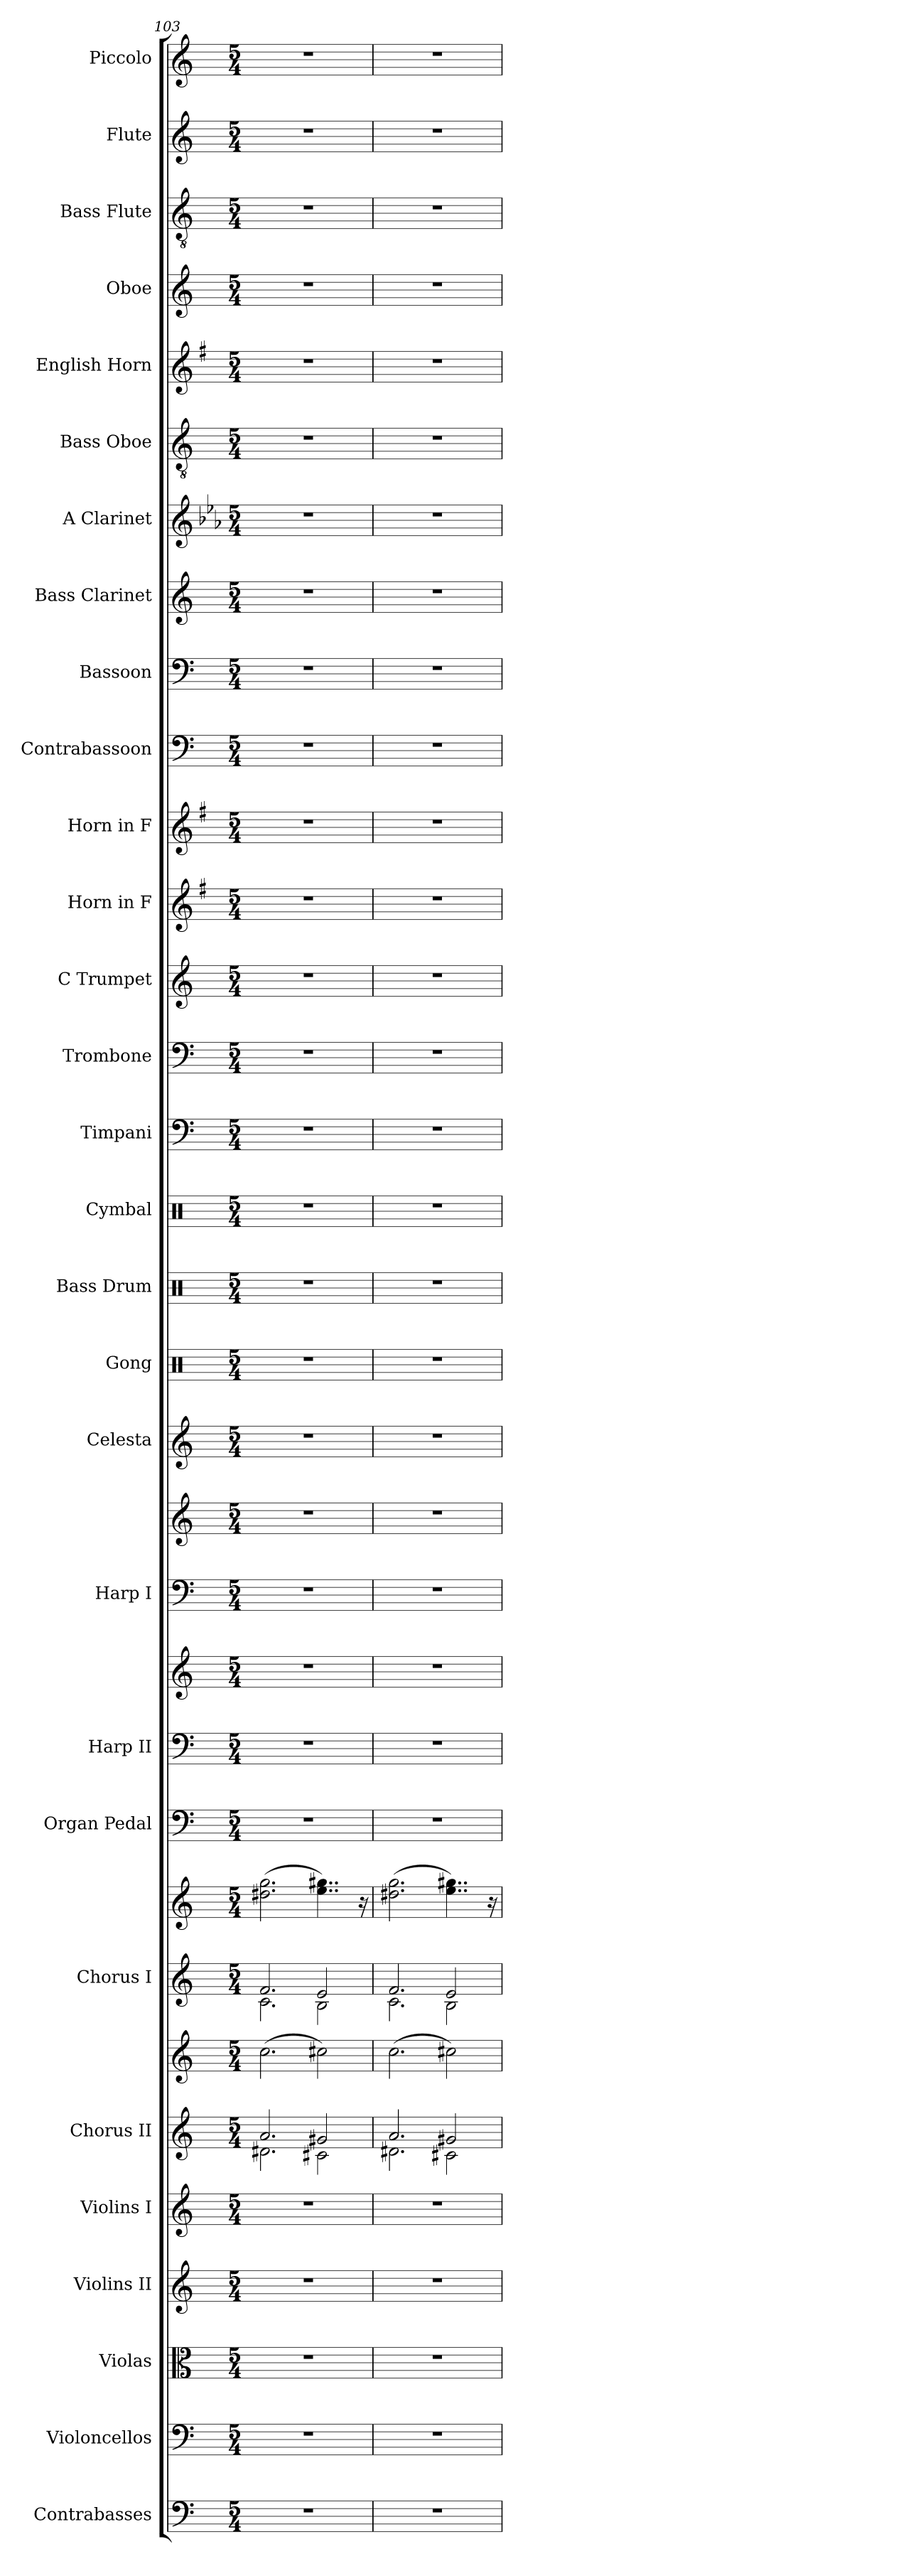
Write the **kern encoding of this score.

**kern	**kern	**kern	**kern	**kern	**kern	**kern	**kern	**kern	**kern	**kern	**kern	**kern	**kern	**kern	**kern	**kern	**kern	**kern	**kern	**kern	**kern	**kern	**kern	**kern	**kern	**kern	**kern	**kern	**kern	**kern	**kern	**kern
*part29	*part28	*part27	*part26	*part25	*part24	*part24	*part23	*part23	*part22	*part21	*part21	*part20	*part20	*part19	*part18	*part17	*part16	*part15	*part14	*part13	*part12	*part11	*part10	*part9	*part8	*part7	*part6	*part5	*part4	*part3	*part2	*part1
*staff33	*staff32	*staff31	*staff30	*staff29	*staff28	*staff27	*staff26	*staff25	*staff24	*staff23	*staff22	*staff21	*staff20	*staff19	*staff18	*staff17	*staff16	*staff15	*staff14	*staff13	*staff12	*staff11	*staff10	*staff9	*staff8	*staff7	*staff6	*staff5	*staff4	*staff3	*staff2	*staff1
*I"Contrabasses	*I"Violoncellos	*I"Violas	*I"Violins II	*I"Violins I	*I"Chorus II	*	*I"Chorus I	*	*I"Organ Pedal	*I"Harp II	*	*I"Harp I	*	*I"Celesta	*I"Gong	*I"Bass Drum	*I"Cymbal	*I"Timpani	*I"Trombone	*I"C Trumpet	*I"Horn in F	*I"Horn in F	*I"Contrabassoon	*I"Bassoon	*I"Bass Clarinet	*I"A Clarinet	*I"Bass Oboe	*I"English Horn	*I"Oboe	*I"Bass Flute	*I"Flute	*I"Piccolo
*I'Cbs.	*I'Vcs.	*I'Vlas.	*I'Vlns.	*I'Vlns.	*I'Chr.	*	*I'Chr.	*	*I'Org.	*I'Hrp.	*	*I'Hrp.	*	*I'Cel.	*I'Gng.	*I'B. Dr.	*I'Cym.	*I'Timp.	*I'Tbn.	*I'C Tpt.	*	*	*I'Cbsn.	*I'Bsn.	*I'B. Cl.	*I'A Cl.	*	*I'E. Hn.	*I'Ob.	*I'B. Fl.	*I'Fl.	*I'Picc.
*clefF4	*clefF4	*clefC3	*clefG2	*clefG2	*clefG2	*clefG2	*clefG2	*clefG2	*clefF4	*clefF4	*clefG2	*clefF4	*clefG2	*clefG2	*clefX	*clefX	*clefX	*clefF4	*clefF4	*clefG2	*clefG2	*clefG2	*clefF4	*clefF4	*clefG2	*clefG2	*clefGv2	*clefG2	*clefG2	*clefGv2	*clefG2	*clefG2
*ITrd7c12	*	*	*	*	*	*	*	*	*	*	*	*	*	*ITrd-7c-12	*	*	*	*	*	*	*ITrd4c7	*ITrd4c7	*ITrd7c12	*	*ITrd8c14	*ITrd2c3	*	*ITrd4c7	*	*	*	*ITrd-7c-12
*k[]	*k[]	*k[]	*k[]	*k[]	*k[]	*k[]	*k[]	*k[]	*k[]	*k[]	*k[]	*k[]	*k[]	*k[]	*k[]	*k[]	*k[]	*k[]	*k[]	*k[]	*k[]	*k[]	*k[]	*k[]	*k[]	*k[]	*k[]	*k[]	*k[]	*k[]	*k[]	*k[]
*M5/4	*M5/4	*M5/4	*M5/4	*M5/4	*M5/4	*M5/4	*M5/4	*M5/4	*M5/4	*M5/4	*M5/4	*M5/4	*M5/4	*M5/4	*M5/4	*M5/4	*M5/4	*M5/4	*M5/4	*M5/4	*M5/4	*M5/4	*M5/4	*M5/4	*M5/4	*M5/4	*M5/4	*M5/4	*M5/4	*M5/4	*M5/4	*M5/4
=103	=103	=103	=103	=103	=103	=103	=103	=103	=103	=103	=103	=103	=103	=103	=103	=103	=103	=103	=103	=103	=103	=103	=103	=103	=103	=103	=103	=103	=103	=103	=103	=103
*	*	*	*	*	*^	*	*^	*	*	*	*	*	*	*	*	*	*	*	*	*	*	*	*	*	*	*	*	*	*	*	*	*
4%5r	4%5r	4%5r	4%5r	4%5r	2.a/	2.d#X\	(2.cc\	2.f/	2.c\	(2.dd#X\ 2.gg\	4%5r	4%5r	4%5r	4%5r	4%5r	4%5r	4%5r	4%5r	4%5r	4%5r	4%5r	4%5r	4%5r	4%5r	4%5r	4%5r	4%5r	4%5r	4%5r	4%5r	4%5r	4%5r	4%5r	4%5r
.	.	.	.	.	2g#X/	2c#X\	2cc#X\)	2e/	2B\	4..ee\ 4..gg#X\)	.	.	.	.	.	.	.	.	.	.	.	.	.	.	.	.	.	.	.	.	.	.	.	.
.	.	.	.	.	.	.	.	.	.	16r	.	.	.	.	.	.	.	.	.	.	.	.	.	.	.	.	.	.	.	.	.	.	.	.
=104	=104	=104	=104	=104	=104	=104	=104	=104	=104	=104	=104	=104	=104	=104	=104	=104	=104	=104	=104	=104	=104	=104	=104	=104	=104	=104	=104	=104	=104	=104	=104	=104	=104	=104
4%5r	4%5r	4%5r	4%5r	4%5r	2.a/	2.d#X\	(2.cc\	2.f/	2.c\	(2.dd#X\ 2.gg\	4%5r	4%5r	4%5r	4%5r	4%5r	4%5r	4%5r	4%5r	4%5r	4%5r	4%5r	4%5r	4%5r	4%5r	4%5r	4%5r	4%5r	4%5r	4%5r	4%5r	4%5r	4%5r	4%5r	4%5r
.	.	.	.	.	2g#X/	2c#X\	2cc#X\)	2e/	2B\	4..ee\ 4..gg#X\)	.	.	.	.	.	.	.	.	.	.	.	.	.	.	.	.	.	.	.	.	.	.	.	.
.	.	.	.	.	.	.	.	.	.	16r	.	.	.	.	.	.	.	.	.	.	.	.	.	.	.	.	.	.	.	.	.	.	.	.
*	*	*	*	*	*v	*v	*	*v	*v	*	*	*	*	*	*	*	*	*	*	*	*	*	*	*	*	*	*	*	*	*	*	*	*	*
=	=	=	=	=	=	=	=	=	=	=	=	=	=	=	=	=	=	=	=	=	=	=	=	=	=	=	=	=	=	=	=	=
*-	*-	*-	*-	*-	*-	*-	*-	*-	*-	*-	*-	*-	*-	*-	*-	*-	*-	*-	*-	*-	*-	*-	*-	*-	*-	*-	*-	*-	*-	*-	*-	*-
